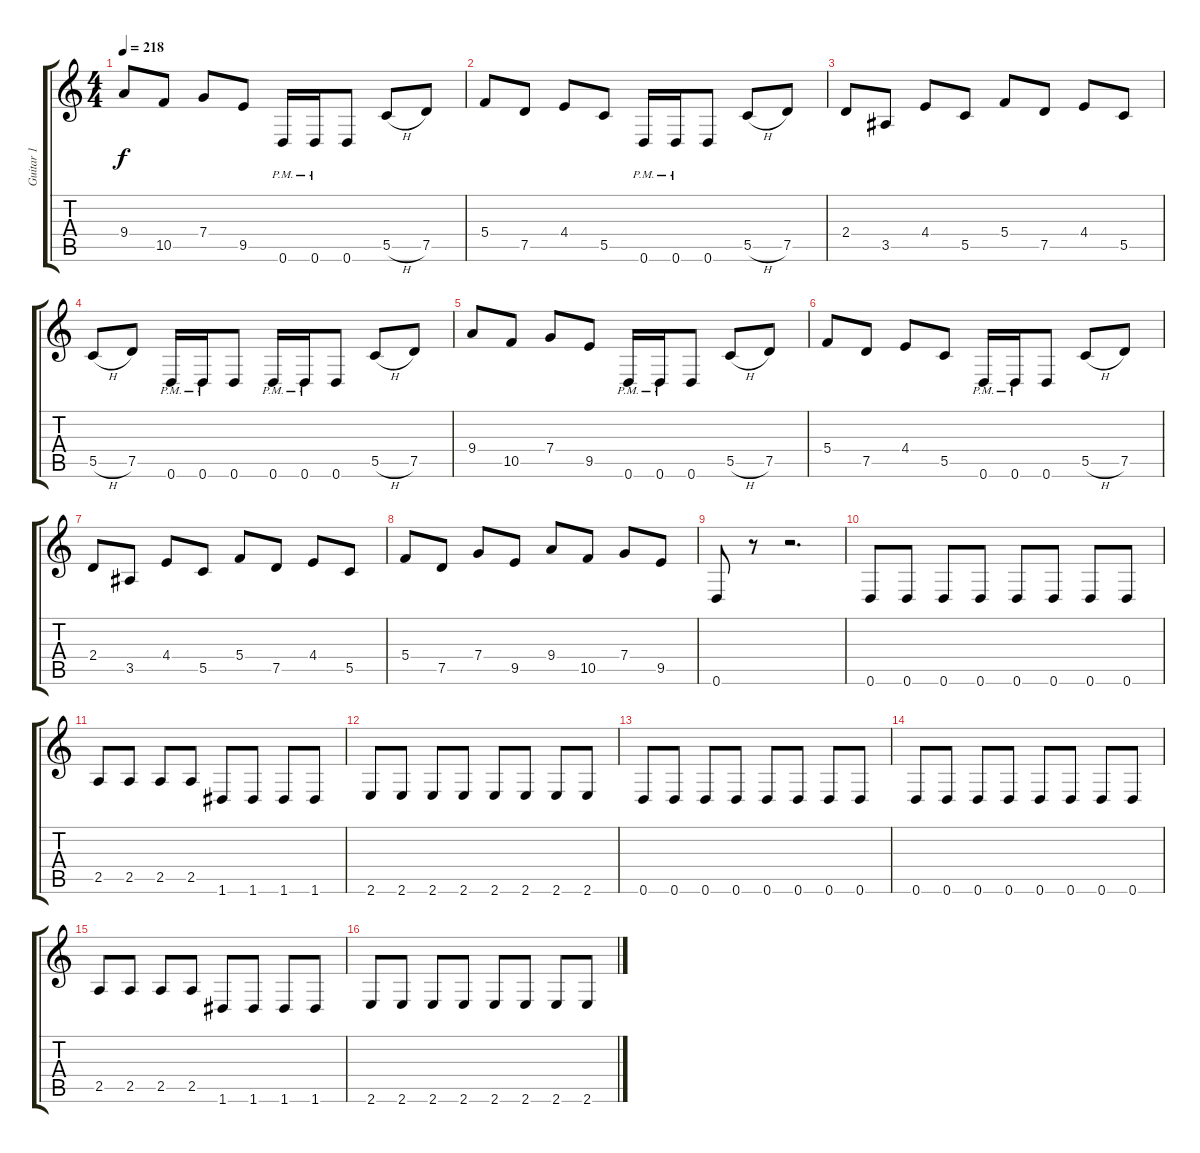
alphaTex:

\track ("Guitar 1" "Guitar 1") {instrument distortionguitar}
\staff {score tabs}
\tuning (D4 A3 F3 C3 G2 D2) {hide}
\ts (4 4)
\tempo 218
\clef g2
\ks c
9.4.8{dy f} 10.5.8 7.4.8 9.5.8 0.6{pm}.16 0.6{pm}.16 0.6.8 5.5{h}.8 7.5.8 |
5.4.8 7.5.8 4.4.8 5.5.8 0.6{pm}.16 0.6{pm}.16 0.6.8 5.5{h}.8 7.5.8 |
2.4.8 3.5.8 4.4.8 5.5.8 5.4.8 7.5.8 4.4.8 5.5.8 |
5.5{h}.8 7.5.8 0.6{pm}.16 0.6{pm}.16 0.6.8 0.6{pm}.16 0.6{pm}.16 0.6.8 5.5{h}.8 7.5.8 |
9.4.8 10.5.8 7.4.8 9.5.8 0.6{pm}.16 0.6{pm}.16 0.6.8 5.5{h}.8 7.5.8 |
5.4.8 7.5.8 4.4.8 5.5.8 0.6{pm}.16 0.6{pm}.16 0.6.8 5.5{h}.8 7.5.8 |
2.4.8 3.5.8 4.4.8 5.5.8 5.4.8 7.5.8 4.4.8 5.5.8 |
5.4.8 7.5.8 7.4.8 9.5.8 9.4.8 10.5.8 7.4.8 9.5.8 |
0.6.8 r.8 r.2{d} |
0.6.8 0.6.8 0.6.8 0.6.8 0.6.8 0.6.8 0.6.8 0.6.8 |
2.5.8 2.5.8 2.5.8 2.5.8 1.6.8 1.6.8 1.6.8 1.6.8 |
2.6.8 2.6.8 2.6.8 2.6.8 2.6.8 2.6.8 2.6.8 2.6.8 |
0.6.8 0.6.8 0.6.8 0.6.8 0.6.8 0.6.8 0.6.8 0.6.8 |
0.6.8 0.6.8 0.6.8 0.6.8 0.6.8 0.6.8 0.6.8 0.6.8 |
2.5.8 2.5.8 2.5.8 2.5.8 1.6.8 1.6.8 1.6.8 1.6.8 |
2.6.8 2.6.8 2.6.8 2.6.8 2.6.8 2.6.8 2.6.8 2.6.8
